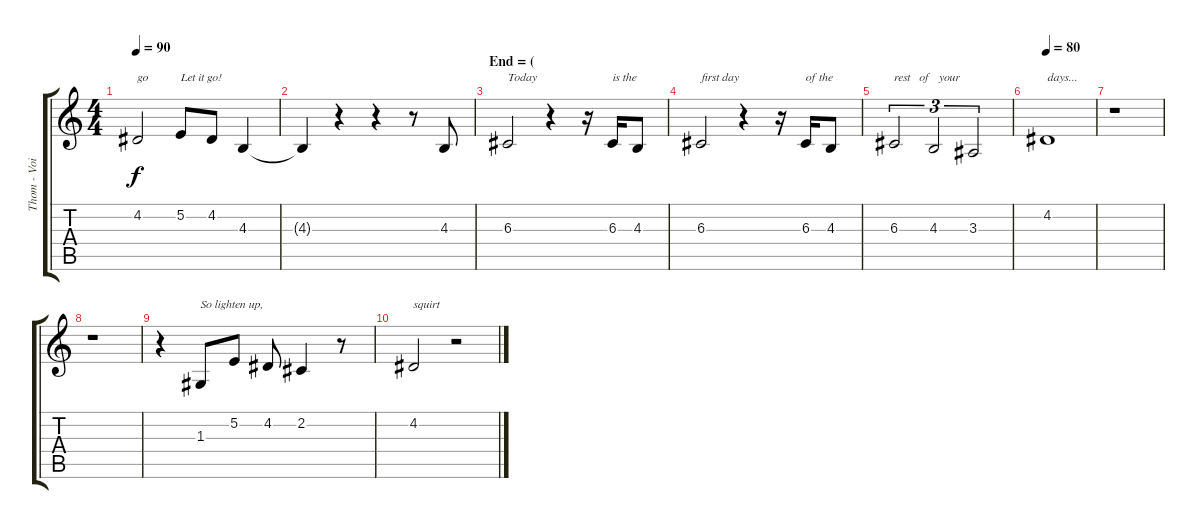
\track ("Thom - Voice" "Thom - Voi") {instrument flute}
\staff {score tabs}
\tuning (E4 B3 G3 D3 A2 E2) {hide}
\ts (4 4)
\tempo 90
\clef g2
\ks c
4.2.2{txt "go" dy f} 5.2.8{txt "Let it go!"} 4.2.8 4.3.4 |
4.3{t}.4 r.4 r.4 r.8 4.3.8 |
\section ("" "End = (")
6.3.2{txt "Today"} r.4 r.16 6.3.16{txt "is the"} 4.3.8 |
6.3.2{txt "first day"} r.4 r.16 6.3.16{txt "of the"} 4.3.8 |
6.3.2{tu (3 2) txt "rest   of   your"} 4.3.2{tu (3 2)} 3.3.2{tu (3 2)} |
\tempo 80
4.2.1{txt "days..."} |
r.1 |
r.1 |
r.4 1.3.8{txt "So lighten up,"} 5.2.8 4.2.8 2.2.4 r.8 |
4.2.2{txt "squirt"} r.2
